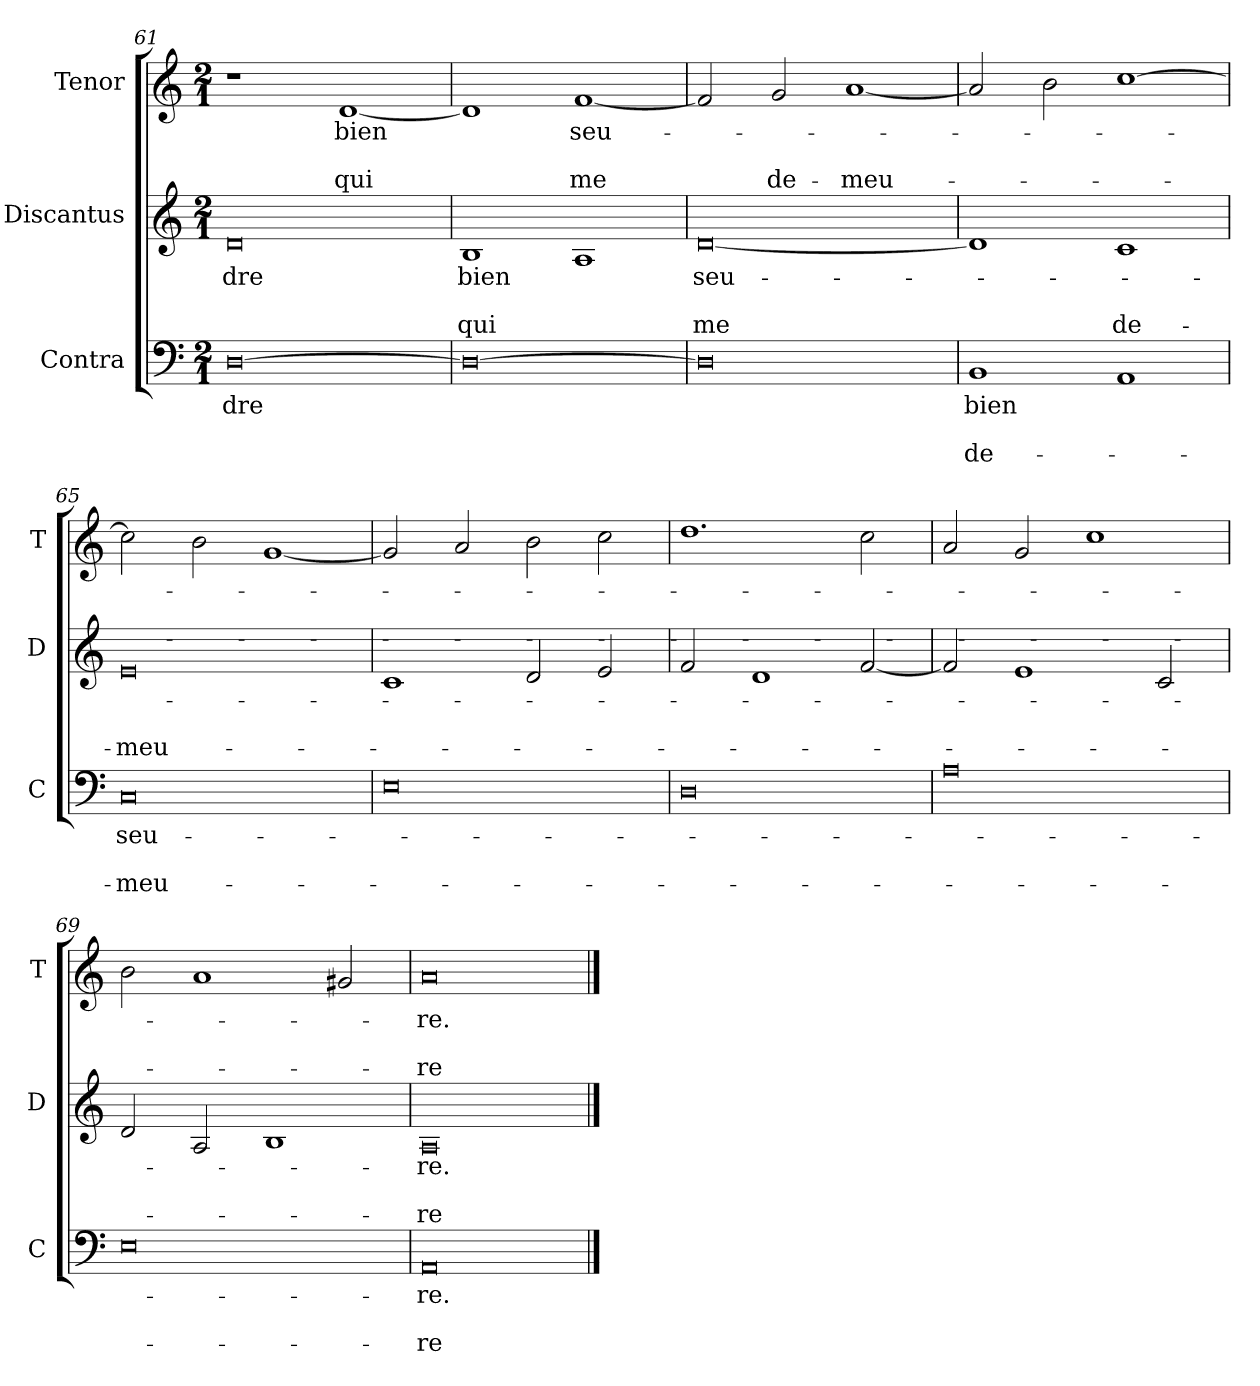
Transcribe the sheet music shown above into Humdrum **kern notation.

**kern	**text	**text	**text	**kern	**text	**text	**text	**kern	**text	**text	**text
*part3	*part3	*part3	*part3	*part2	*part2	*part2	*part2	*part1	*part1	*part1	*part1
*staff3	*staff3	*staff3	*staff3	*staff2	*staff2	*staff2	*staff2	*staff1	*staff1	*staff1	*staff1
*I"Contra	*	*	*	*I"Discantus	*	*	*	*I"Tenor	*	*	*
*I'C	*	*	*	*I'D	*	*	*	*I'T	*	*	*
*clefF4	*	*	*	*clefG2	*	*	*	*clefG2	*	*	*
*k[]	*	*	*	*k[]	*	*	*	*k[]	*	*	*
*M2/1	*	*	*	*M2/1	*	*	*	*M2/1	*	*	*
=61	=61	=61	=61	=61	=61	=61	=61	=61	=61	=61	=61
[0D	-dre	.	.	0d	-dre	.	.	1r	.	.	.
.	.	.	.	.	.	.	.	[1d	bien	.	qui
=62	=62	=62	=62	=62	=62	=62	=62	=62	=62	=62	=62
0D_	.	.	.	1B	bien	.	qui	1d]	.	.	.
.	.	.	.	1A	.	.	.	[1f	seu-	.	me
=63	=63	=63	=63	=63	=63	=63	=63	=63	=63	=63	=63
0D]	.	.	.	[0d	seu-	.	me	2f/]	.	.	.
.	.	.	.	.	.	.	.	2g/	.	.	de-
.	.	.	.	.	.	.	.	[1a	.	.	-meu-
=64	=64	=64	=64	=64	=64	=64	=64	=64	=64	=64	=64
1BB	bien	.	de-	1d]	.	.	.	2a/]	.	.	.
.	.	.	.	.	.	.	.	2b\	.	.	.
1AA	.	.	.	1c	.	.	de-	[1cc	.	.	.
=65	=65	=65	=65	=65	=65	=65	=65	=65	=65	=65	=65
0C	seu-	.	-meu-	0e	.	.	-meu-	2cc\]	.	.	.
.	.	.	.	.	.	.	.	2b\	.	.	.
.	.	.	.	.	.	.	.	[1g	.	.	.
=66	=66	=66	=66	=66	=66	=66	=66	=66	=66	=66	=66
0E	.	.	.	1c	.	.	.	2g/]	.	.	.
.	.	.	.	.	.	.	.	2a/	.	.	.
.	.	.	.	2d/	.	.	.	2b\	.	.	.
.	.	.	.	2e/	.	.	.	2cc\	.	.	.
=67	=67	=67	=67	=67	=67	=67	=67	=67	=67	=67	=67
0D	.	.	.	2f/	.	.	.	1.dd	.	.	.
.	.	.	.	1d	.	.	.	.	.	.	.
.	.	.	.	[2f/	.	.	.	2cc\	.	.	.
=68	=68	=68	=68	=68	=68	=68	=68	=68	=68	=68	=68
0A	.	.	.	2f/]	.	.	.	2a/	.	.	.
.	.	.	.	1e	.	.	.	2g/	.	.	.
.	.	.	.	.	.	.	.	1cc	.	.	.
.	.	.	.	2c/	.	.	.	.	.	.	.
=69	=69	=69	=69	=69	=69	=69	=69	=69	=69	=69	=69
0E	.	.	.	2d/	.	.	.	2b\	.	.	.
.	.	.	.	2A/	.	.	.	1a	.	.	.
.	.	.	.	1B	.	.	.	.	.	.	.
.	.	.	.	.	.	.	.	2g#X/	.	.	.
=70	=70	=70	=70	=70	=70	=70	=70	=70	=70	=70	=70
0AA	-re.	.	-re	0A	-re.	.	-re	0a	-re.	.	-re
==	==	==	==	==	==	==	==	==	==	==	==
*-	*-	*-	*-	*-	*-	*-	*-	*-	*-	*-	*-
